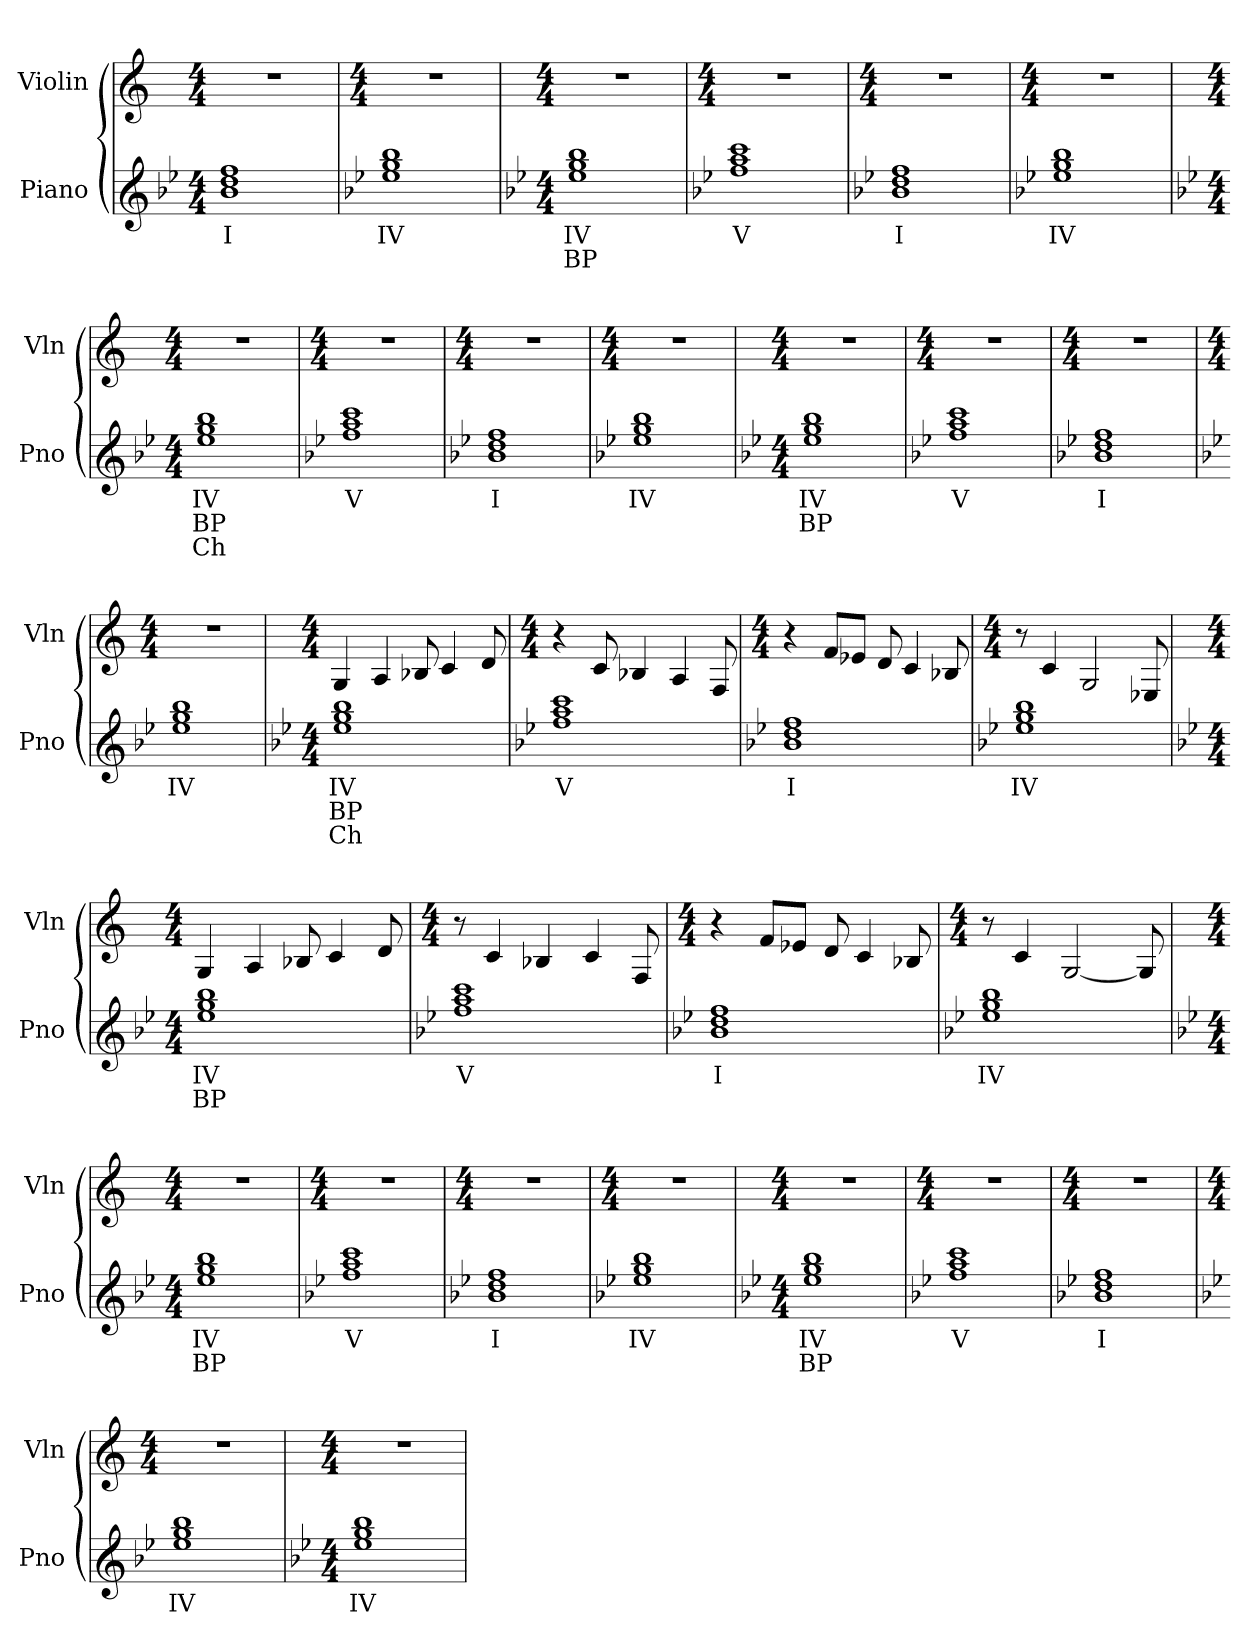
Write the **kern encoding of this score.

**kern	**text	**text	**text	**kern
*part2	*part2	*part2	*part2	*part1
*staff2	*staff2	*staff2	*staff2	*staff1
*I"Piano	*	*	*	*I"Violin
*I'Pno	*	*	*	*I'Vln
*k[b-e-]	*	*	*	*
*B-:	*	*	*	*
*M4/4	*	*	*	*M4/4
=	=	=	=	=
1b- 1dd 1ff	I	.	.	1r
=	=	=	=	=
*k[b-e-]	*	*	*	*
*B-:	*	*	*	*
*	*	*	*	*M4/4
1ee- 1gg 1bb-	IV	.	.	1r
=	=	=	=	=
*k[b-e-]	*	*	*	*
*B-:	*	*	*	*
*M4/4	*	*	*	*M4/4
1ee- 1gg 1bb-	IV	BP	.	1r
=	=	=	=	=
*k[b-e-]	*	*	*	*
*B-:	*	*	*	*
*	*	*	*	*M4/4
1ff 1aa 1ccc	V	.	.	1r
=	=	=	=	=
*k[b-e-]	*	*	*	*
*B-:	*	*	*	*
*	*	*	*	*M4/4
1b- 1dd 1ff	I	.	.	1r
=	=	=	=	=
*k[b-e-]	*	*	*	*
*B-:	*	*	*	*
*	*	*	*	*M4/4
1ee- 1gg 1bb-	IV	.	.	1r
=	=	=	=	=
*k[b-e-]	*	*	*	*
*B-:	*	*	*	*
*M4/4	*	*	*	*M4/4
1ee- 1gg 1bb-	IV	BP	Ch	1r
=	=	=	=	=
*k[b-e-]	*	*	*	*
*B-:	*	*	*	*
*	*	*	*	*M4/4
1ff 1aa 1ccc	V	.	.	1r
=	=	=	=	=
*k[b-e-]	*	*	*	*
*B-:	*	*	*	*
*	*	*	*	*M4/4
1b- 1dd 1ff	I	.	.	1r
=	=	=	=	=
*k[b-e-]	*	*	*	*
*B-:	*	*	*	*
*	*	*	*	*M4/4
1ee- 1gg 1bb-	IV	.	.	1r
=	=	=	=	=
*k[b-e-]	*	*	*	*
*B-:	*	*	*	*
*M4/4	*	*	*	*M4/4
1ee- 1gg 1bb-	IV	BP	.	1r
=	=	=	=	=
*k[b-e-]	*	*	*	*
*B-:	*	*	*	*
*	*	*	*	*M4/4
1ff 1aa 1ccc	V	.	.	1r
=	=	=	=	=
*k[b-e-]	*	*	*	*
*B-:	*	*	*	*
*	*	*	*	*M4/4
1b- 1dd 1ff	I	.	.	1r
=	=	=	=	=
*k[b-e-]	*	*	*	*
*B-:	*	*	*	*
*	*	*	*	*M4/4
1ee- 1gg 1bb-	IV	.	.	1r
=	=	=	=	=
*k[b-e-]	*	*	*	*
*B-:	*	*	*	*
*M4/4	*	*	*	*M4/4
1ee- 1gg 1bb-	IV	BP	Ch	4G
.	.	.	.	4A
.	.	.	.	8B-X
.	.	.	.	4c
.	.	.	.	8d
=	=	=	=	=
*k[b-e-]	*	*	*	*
*B-:	*	*	*	*
*	*	*	*	*M4/4
1ff 1aa 1ccc	V	.	.	4r
.	.	.	.	8c
.	.	.	.	4B-X
.	.	.	.	4A
.	.	.	.	8F
=	=	=	=	=
*k[b-e-]	*	*	*	*
*B-:	*	*	*	*
*	*	*	*	*M4/4
1b- 1dd 1ff	I	.	.	4r
.	.	.	.	8fL
.	.	.	.	8e-XJ
.	.	.	.	8d
.	.	.	.	4c
.	.	.	.	8B-X
=	=	=	=	=
*k[b-e-]	*	*	*	*
*B-:	*	*	*	*
*	*	*	*	*M4/4
1ee- 1gg 1bb-	IV	.	.	8r
.	.	.	.	4c
.	.	.	.	2G
.	.	.	.	8E-X
=	=	=	=	=
*k[b-e-]	*	*	*	*
*B-:	*	*	*	*
*M4/4	*	*	*	*M4/4
1ee- 1gg 1bb-	IV	BP	.	4G
.	.	.	.	4A
.	.	.	.	8B-X
.	.	.	.	4c
.	.	.	.	8d
=	=	=	=	=
*k[b-e-]	*	*	*	*
*B-:	*	*	*	*
*	*	*	*	*M4/4
1ff 1aa 1ccc	V	.	.	8r
.	.	.	.	4c
.	.	.	.	4B-X
.	.	.	.	4c
.	.	.	.	8F
=	=	=	=	=
*k[b-e-]	*	*	*	*
*B-:	*	*	*	*
*	*	*	*	*M4/4
1b- 1dd 1ff	I	.	.	4r
.	.	.	.	8fL
.	.	.	.	8e-XJ
.	.	.	.	8d
.	.	.	.	4c
.	.	.	.	8B-X
=	=	=	=	=
*k[b-e-]	*	*	*	*
*B-:	*	*	*	*
*	*	*	*	*M4/4
1ee- 1gg 1bb-	IV	.	.	8r
.	.	.	.	4c
.	.	.	.	[2G
.	.	.	.	8G]
=	=	=	=	=
*k[b-e-]	*	*	*	*
*B-:	*	*	*	*
*M4/4	*	*	*	*M4/4
1ee- 1gg 1bb-	IV	BP	.	1r
=	=	=	=	=
*k[b-e-]	*	*	*	*
*B-:	*	*	*	*
*	*	*	*	*M4/4
1ff 1aa 1ccc	V	.	.	1r
=	=	=	=	=
*k[b-e-]	*	*	*	*
*B-:	*	*	*	*
*	*	*	*	*M4/4
1b- 1dd 1ff	I	.	.	1r
=	=	=	=	=
*k[b-e-]	*	*	*	*
*B-:	*	*	*	*
*	*	*	*	*M4/4
1ee- 1gg 1bb-	IV	.	.	1r
=	=	=	=	=
*k[b-e-]	*	*	*	*
*B-:	*	*	*	*
*M4/4	*	*	*	*M4/4
1ee- 1gg 1bb-	IV	BP	.	1r
=	=	=	=	=
*k[b-e-]	*	*	*	*
*B-:	*	*	*	*
*	*	*	*	*M4/4
1ff 1aa 1ccc	V	.	.	1r
=	=	=	=	=
*k[b-e-]	*	*	*	*
*B-:	*	*	*	*
*	*	*	*	*M4/4
1b- 1dd 1ff	I	.	.	1r
=	=	=	=	=
*k[b-e-]	*	*	*	*
*B-:	*	*	*	*
*	*	*	*	*M4/4
1ee- 1gg 1bb-	IV	.	.	1r
=	=	=	=	=
*k[b-e-]	*	*	*	*
*B-:	*	*	*	*
*M4/4	*	*	*	*M4/4
1ee- 1gg 1bb-	IV	.	.	1r
=	=	=	=	=
*-	*-	*-	*-	*-
